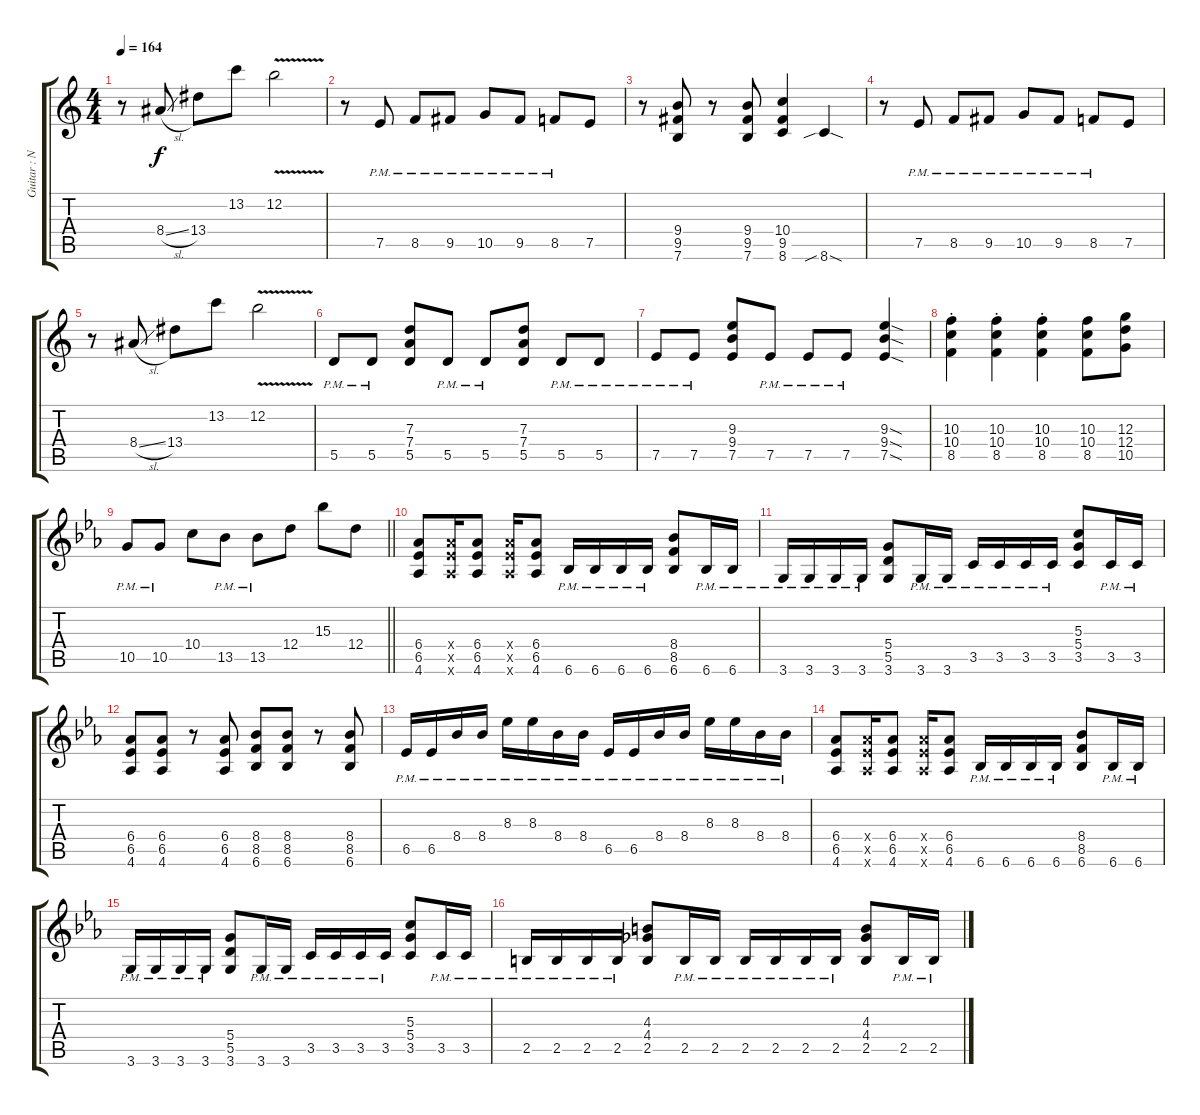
\track ("Guitar : Nakano Azu - Nyan" "Guitar : N") {instrument overdrivenguitar}
\staff {score tabs}
\tuning (E4 B3 G3 D3 A2 E2) {hide}
\ts (4 4)
\tempo 164
\clef g2
\ks c
r.8{dy f} 8.4{sl}.8 13.4.8 13.2.8 12.2{v}.2 |
r.8 7.5{pm}.8 8.5{pm}.8 9.5{pm}.8 10.5{pm}.8 9.5{pm}.8 8.5{pm}.8 7.5.8 |
r.8 (9.4 9.5 7.6).8 r.8 (9.4 9.5 7.6).8 (10.4 9.5 8.6).4 8.6{sib sod}.4 |
r.8 7.5{pm}.8 8.5{pm}.8 9.5{pm}.8 10.5{pm}.8 9.5{pm}.8 8.5{pm}.8 7.5.8 |
r.8 8.4{sl}.8 13.4.8 13.2.8 12.2{v}.2 |
5.5{pm}.8 5.5{pm}.8 (7.3 7.4 5.5).8 5.5{pm}.8 5.5{pm}.8 (7.3 7.4 5.5).8 5.5{pm}.8 5.5{pm}.8 |
7.5{pm}.8 7.5{pm}.8 (9.3 9.4 7.5).8 7.5{pm}.8 7.5{pm}.8 7.5{pm}.8 (9.3{sod} 9.4{sod} 7.5{sod}).4 |
(10.3{st} 10.4{st} 8.5{st}).4 (10.3{st} 10.4{st} 8.5{st}).4 (10.3{st} 10.4{st} 8.5{st}).4 (10.3 10.4 8.5).8 (12.3 12.4 10.5).8 |
\barLineRight lightlight
\ks eb
10.5{pm}.8 10.5{pm}.8 10.4.8 13.5{pm}.8 13.5{pm}.8 12.4.8 15.3.8 12.4.8 |
(6.4 6.5 4.6).8 (6.4{x} 6.5{x} 4.6{x}).16 (6.4 6.5 4.6).8 (6.4{x} 6.5{x} 4.6{x}).16 (6.4 6.5 4.6).8 6.6{pm}.16 6.6{pm}.16 6.6{pm}.16 6.6{pm}.16 (8.4 8.5 6.6).8 6.6{pm}.16 6.6{pm}.16 |
3.6{pm}.16 3.6{pm}.16 3.6{pm}.16 3.6{pm}.16 (5.4 5.5 3.6).8 3.6{pm}.16 3.6{pm}.16 3.5{pm}.16 3.5{pm}.16 3.5{pm}.16 3.5{pm}.16 (5.3 5.4 3.5).8 3.5{pm}.16 3.5{pm}.16 |
(6.4 6.5 4.6).8 (6.4 6.5 4.6).8 r.8 (6.4 6.5 4.6).8 (8.4 8.5 6.6).8 (8.4 8.5 6.6).8 r.8 (8.4 8.5 6.6).8 |
6.5{pm}.16 6.5{pm}.16 8.4{pm}.16 8.4{pm}.16 8.3{pm}.16 8.3{pm}.16 8.4{pm}.16 8.4{pm}.16 6.5{pm}.16 6.5{pm}.16 8.4{pm}.16 8.4{pm}.16 8.3{pm}.16 8.3{pm}.16 8.4{pm}.16 8.4{pm}.16 |
(6.4 6.5 4.6).8 (6.4{x} 6.5{x} 4.6{x}).16 (6.4 6.5 4.6).8 (6.4{x} 6.5{x} 4.6{x}).16 (6.4 6.5 4.6).8 6.6{pm}.16 6.6{pm}.16 6.6{pm}.16 6.6{pm}.16 (8.4 8.5 6.6).8 6.6{pm}.16 6.6{pm}.16 |
3.6{pm}.16 3.6{pm}.16 3.6{pm}.16 3.6{pm}.16 (5.4 5.5 3.6).8 3.6{pm}.16 3.6{pm}.16 3.5{pm}.16 3.5{pm}.16 3.5{pm}.16 3.5{pm}.16 (5.3 5.4 3.5).8 3.5{pm}.16 3.5{pm}.16 |
2.5{pm}.16 2.5{pm}.16 2.5{pm}.16 2.5{pm}.16 (4.3 4.4 2.5).8 2.5{pm}.16 2.5{pm}.16 2.5{pm}.16 2.5{pm}.16 2.5{pm}.16 2.5{pm}.16 (4.3 4.4 2.5).8 2.5{pm}.16 2.5{pm}.16
